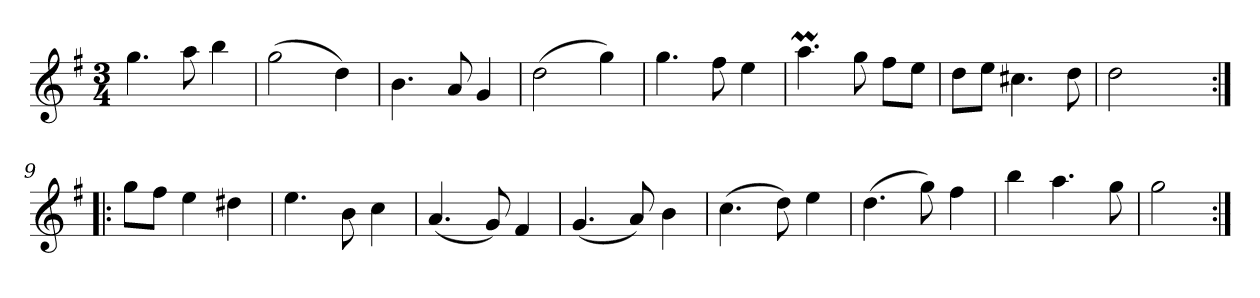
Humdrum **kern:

**kern
*part1
*staff1
*clefG2
*k[f#]
*G:
*M3/4
*MM120
=1
4.gg
8aa
4bb
=2
(2gg
4dd)
=3
4.b
8a
4g
=4
(2dd
4gg)
=5
4.gg
8ff#
4ee
=6
4.aaM
8gg
8ff#\L
8ee\J
=7
8dd\L
8ee\J
4.cc#X
8dd
=8
2dd
4ryy
=9:|!|:
8gg\L
8ff#\J
4ee
4dd#X
=10
4.ee
8b
4cc
=11
(4.a
8g)
4f#
=12
(4.g
8a)
4b
=13
(4.cc
8dd)
4ee
=14
(4.dd
8gg)
4ff#
=15
4bb
4.aa
8gg
=16
2gg
=:|!
*-
